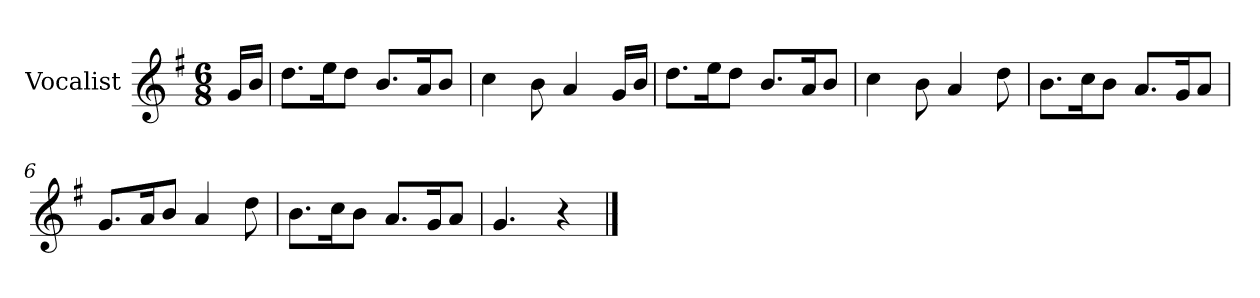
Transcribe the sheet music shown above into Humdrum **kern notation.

**kern
*part1
*staff1
*I"Vocalist
*k[f#]
*G:
*M6/8
=
16gLL
16bJJ
=1
8.ddL
16eeK
8ddJ
8.bL
16aK
8bJ
=2
4cc
8b
4a
16gLL
16bJJ
=3
8.ddL
16eeK
8ddJ
8.bL
16aK
8bJ
=4
4cc
8b
4a
8dd
=5
8.bL
16ccK
8bJ
8.aL
16gK
8aJ
=6
8.gL
16aK
8bJ
4a
8dd
=7
8.bL
16ccK
8bJ
8.aL
16gK
8aJ
=8
4.g
4r
==
*-
